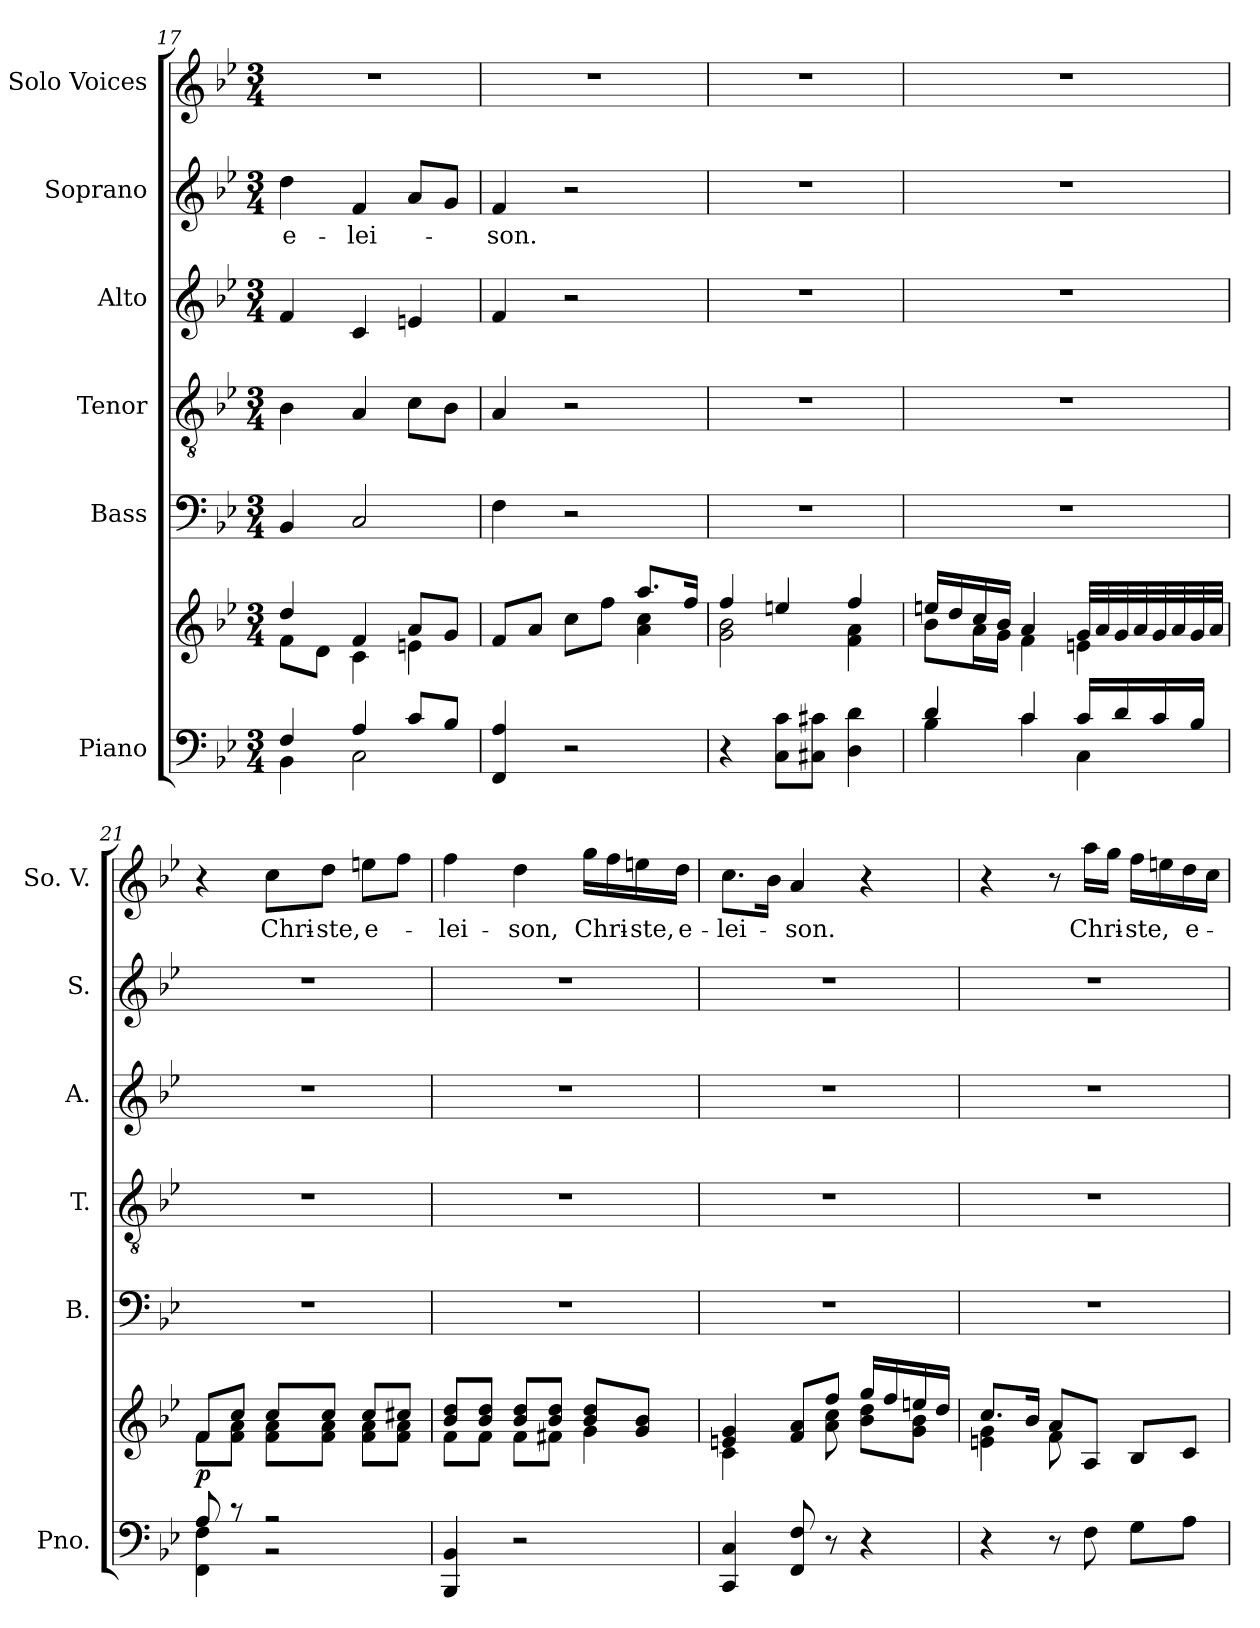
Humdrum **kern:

**kern	**kern	**dynam	**kern	**kern	**kern	**kern	**text	**kern	**text
*part6	*part6	*part6	*part5	*part4	*part3	*part2	*part2	*part1	*part1
*staff7	*staff6	*staff6/7	*staff5	*staff4	*staff3	*staff2	*staff2	*staff1	*staff1
*I"Piano	*	*	*I"Bass	*I"Tenor	*I"Alto	*I"Soprano	*	*I"Solo Voices	*
*I'Pno.	*	*	*I'B.	*I'T.	*I'A.	*I'S.	*	*I'So. V.	*
*clefF4	*clefG2	*	*clefF4	*clefGv2	*clefG2	*clefG2	*	*clefG2	*
*k[b-e-]	*k[b-e-]	*	*k[b-e-]	*k[b-e-]	*k[b-e-]	*k[b-e-]	*	*k[b-e-]	*
*M3/4	*M3/4	*	*M3/4	*M3/4	*M3/4	*M3/4	*	*M3/4	*
=17	=17	=17	=17	=17	=17	=17	=17	=17	=17
*^	*^	*	*	*	*	*	*	*	*
!	!	!	!	!	!	!	!	!	!LO:LY:b	!	!
4F/	4BB-\	4dd/	8f\L	.	4BB-/	4B-\	4f/	4dd\	e-	2.r	.
.	.	.	8d\J	.	.	.	.	.	.	.	.
!	!	!	!	!	!	!	!	!	!LO:LY:b	!	!
4A/	2C\	4f/	4c\	.	2C/	4A/	4c/	4f/	-lei-	.	.
8c/L	.	8a/L	4en\	.	.	8c\L	4en/	8a/L	.	.	.
8B-/J	.	8g/J	.	.	.	8B-\J	.	8g/J	.	.	.
*v	*v	*	*	*	*	*	*	*	*	*	*
=18	=18	=18	=18	=18	=18	=18	=18	=18	=18	=18
!	!	!	!	!	!	!	!	!LO:LY:b	!	!
4FF/ 4A/	8f/L	2ryy	.	4F\	4A/	4f/	4f/	-son.	2.r	.
.	8a/J	.	.	.	.	.	.	.	.	.
2r	8cc\L	.	.	2r	2r	2r	2r	.	.	.
.	8ff\J	.	.	.	.	.	.	.	.	.
.	8.aa/L	4a\ 4cc\	.	.	.	.	.	.	.	.
.	16ff/Jk	.	.	.	.	.	.	.	.	.
!!LO:PB:g=z
=19	=19	=19	=19	=19	=19	=19	=19	=19	=19	=19
4r	4ff/	2g\ 2b-\	.	2.r	2.r	2.r	2.r	.	2.r	.
8C\ 8c\L	4een/	.	.	.	.	.	.	.	.	.
8C#X\ 8c#X\J	.	.	.	.	.	.	.	.	.	.
4D\ 4d\	4ff/	4f\ 4a\	.	.	.	.	.	.	.	.
=20	=20	=20	=20	=20	=20	=20	=20	=20	=20	=20
*^	*	*	*	*	*	*	*	*	*	*
4d/	4B-\	16een/LL	8b-\L	.	2.r	2.r	2.r	2.r	.	2.r	.
.	.	16dd/	.	.	.	.	.	.	.	.	.
.	.	16cc/	16a\L	.	.	.	.	.	.	.	.
.	.	16b-/JJ	16g\JJ	.	.	.	.	.	.	.	.
4c/	4c\	4a/	4f\	.	.	.	.	.	.	.	.
16c/LL	4C\	32g/LLL	4en\	.	.	.	.	.	.	.	.
.	.	32a/	.	.	.	.	.	.	.	.	.
16d/	.	32g/	.	.	.	.	.	.	.	.	.
.	.	32a/	.	.	.	.	.	.	.	.	.
16c/	.	32g/	.	.	.	.	.	.	.	.	.
.	.	32a/	.	.	.	.	.	.	.	.	.
16B-/JJ	.	32g/	.	.	.	.	.	.	.	.	.
.	.	32a/JJJ	.	.	.	.	.	.	.	.	.
=21	=21	=21	=21	=21	=21	=21	=21	=21	=21	=21	=21
!	!	!	!	!LO:DY:b	!	!	!	!	!	!	!
8A/	4FF\ 4F\	8f/L	8f\L	p	2.r	2.r	2.r	2.r	.	4r	.
8r	.	8cc/J	8f\ 8a\J	.	.	.	.	.	.	.	.
!	!	!	!	!	!	!	!	!	!	!	!LO:LY:b
2r	2r	8cc/L	8f\ 8a\L	.	.	.	.	.	.	8cc\L	Chri-
!	!	!	!	!	!	!	!	!	!	!	!LO:LY:b
.	.	8cc/J	8f\ 8a\J	.	.	.	.	.	.	8dd\J	-ste,
!	!	!	!	!	!	!	!	!	!	!	!LO:LY:b
.	.	8cc/L	8f\ 8a\L	.	.	.	.	.	.	8een\L	e-
.	.	8cc#X/J	8f\ 8a\J	.	.	.	.	.	.	8ff\J	.
*v	*v	*	*	*	*	*	*	*	*	*	*
!!LO:PB:g=z
=22	=22	=22	=22	=22	=22	=22	=22	=22	=22	=22
!	!	!	!	!	!	!	!	!	!	!LO:LY:b
4BBB-/ 4BB-/	8b-/ 8dd/L	8f\L	.	2.r	2.r	2.r	2.r	.	4ff\	-lei-
.	8b-/ 8dd/J	8f\J	.	.	.	.	.	.	.	.
!	!	!	!	!	!	!	!	!	!	!LO:LY:b
2r	8b-/ 8dd/L	8f\L	.	.	.	.	.	.	4dd\	-son,
.	8b-/ 8dd/J	8f#X\J	.	.	.	.	.	.	.	.
!	!	!	!	!	!	!	!	!	!	!LO:LY:b
.	8b-/ 8dd/L	4g\	.	.	.	.	.	.	16gg\LL	Chri-
.	.	.	.	.	.	.	.	.	16ff\	.
!	!	!	!	!	!	!	!	!	!	!LO:LY:b
.	8g/ 8b-/J	.	.	.	.	.	.	.	16een\	-ste,
!	!	!	!	!	!	!	!	!	!	!LO:LY:b
.	.	.	.	.	.	.	.	.	16dd\JJ	e-
=23	=23	=23	=23	=23	=23	=23	=23	=23	=23	=23
!	!	!	!	!	!	!	!	!	!	!LO:LY:b
4CC/ 4C/	4en/ 4g/	4c\	.	2.r	2.r	2.r	2.r	.	8.cc\L	-lei-
.	.	.	.	.	.	.	.	.	16b-\Jk	.
!	!	!	!	!	!	!	!	!	!	!LO:LY:b
8FF/ 8F/	8f/ 8a/L	8rgyy	.	.	.	.	.	.	4a/	-son.
8r	8ff/J	8a\ 8cc\	.	.	.	.	.	.	.	.
4r	16gg/LL	8b-\ 8dd\L	.	.	.	.	.	.	4r	.
.	16ff/	.	.	.	.	.	.	.	.	.
.	16een/	8g\ 8b-\J	.	.	.	.	.	.	.	.
.	16dd/JJ	.	.	.	.	.	.	.	.	.
=24	=24	=24	=24	=24	=24	=24	=24	=24	=24	=24
4r	8.cc/L	4en\ 4g\	.	2.r	2.r	2.r	2.r	.	4r	.
.	16b-/Jk	.	.	.	.	.	.	.	.	.
8r	8a/L	8f\	.	.	.	.	.	.	8r	.
!	!	!	!	!	!	!	!	!	!	!LO:LY:b
8F\	8A/J	8ryy	.	.	.	.	.	.	16aa\LL	Chri-
.	.	.	.	.	.	.	.	.	16gg\JJ	.
!	!	!	!	!	!	!	!	!	!	!LO:LY:b
8G\L	8B-/L	4ryy	.	.	.	.	.	.	16ff\LL	-ste,
.	.	.	.	.	.	.	.	.	16een\	.
!	!	!	!	!	!	!	!	!	!	!LO:LY:b
8A\J	8c/J	.	.	.	.	.	.	.	16dd\	e-
.	.	.	.	.	.	.	.	.	16cc\JJ	.
*	*v	*v	*	*	*	*	*	*	*	*
=	=	=	=	=	=	=	=	=	=
*-	*-	*-	*-	*-	*-	*-	*-	*-	*-
